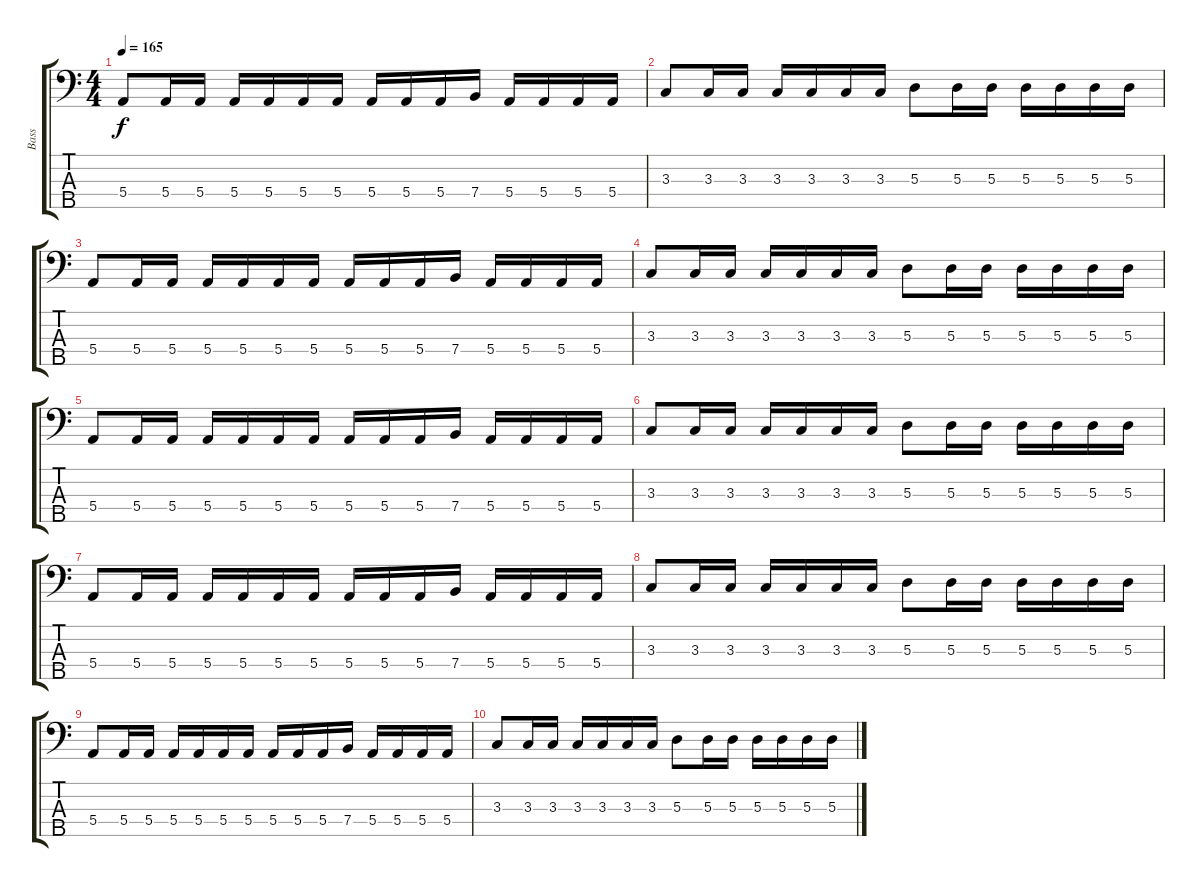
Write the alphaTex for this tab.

\track ("Bass" "Bass") {instrument electricbasspick}
\staff {score tabs}
\tuning (G2 D2 A1 E1 B0) {hide}
\ts (4 4)
\tempo 165
\clef f4
\ks c
5.4.8{dy f} 5.4.16 5.4.16 5.4.16 5.4.16 5.4.16 5.4.16 5.4.16 5.4.16 5.4.16 7.4.16 5.4.16 5.4.16 5.4.16 5.4.16 |
3.3.8 3.3.16 3.3.16 3.3.16 3.3.16 3.3.16 3.3.16 5.3.8 5.3.16 5.3.16 5.3.16 5.3.16 5.3.16 5.3.16 |
5.4.8 5.4.16 5.4.16 5.4.16 5.4.16 5.4.16 5.4.16 5.4.16 5.4.16 5.4.16 7.4.16 5.4.16 5.4.16 5.4.16 5.4.16 |
3.3.8 3.3.16 3.3.16 3.3.16 3.3.16 3.3.16 3.3.16 5.3.8 5.3.16 5.3.16 5.3.16 5.3.16 5.3.16 5.3.16 |
5.4.8 5.4.16 5.4.16 5.4.16 5.4.16 5.4.16 5.4.16 5.4.16 5.4.16 5.4.16 7.4.16 5.4.16 5.4.16 5.4.16 5.4.16 |
3.3.8 3.3.16 3.3.16 3.3.16 3.3.16 3.3.16 3.3.16 5.3.8 5.3.16 5.3.16 5.3.16 5.3.16 5.3.16 5.3.16 |
5.4.8 5.4.16 5.4.16 5.4.16 5.4.16 5.4.16 5.4.16 5.4.16 5.4.16 5.4.16 7.4.16 5.4.16 5.4.16 5.4.16 5.4.16 |
3.3.8 3.3.16 3.3.16 3.3.16 3.3.16 3.3.16 3.3.16 5.3.8 5.3.16 5.3.16 5.3.16 5.3.16 5.3.16 5.3.16 |
5.4.8 5.4.16 5.4.16 5.4.16 5.4.16 5.4.16 5.4.16 5.4.16 5.4.16 5.4.16 7.4.16 5.4.16 5.4.16 5.4.16 5.4.16 |
3.3.8 3.3.16 3.3.16 3.3.16 3.3.16 3.3.16 3.3.16 5.3.8 5.3.16 5.3.16 5.3.16 5.3.16 5.3.16 5.3.16
